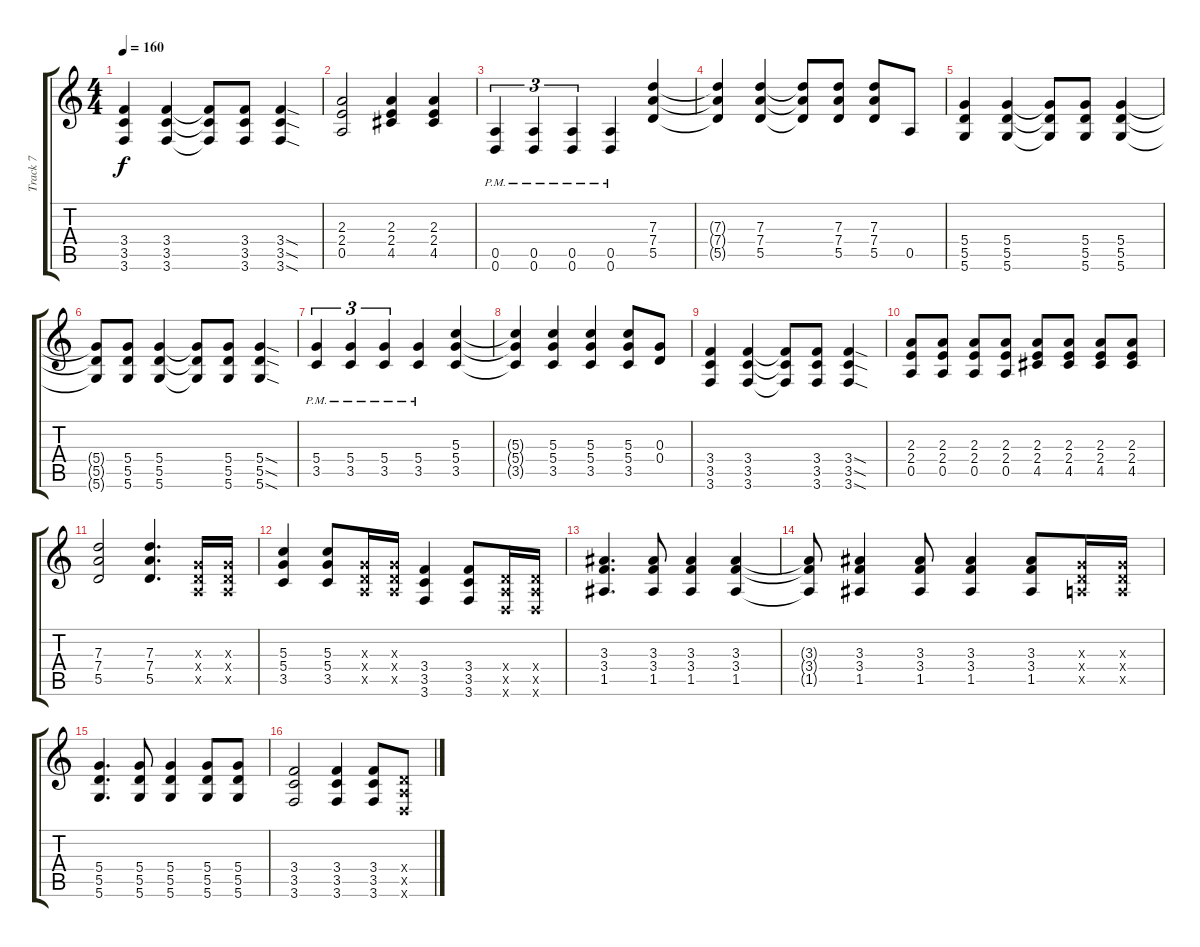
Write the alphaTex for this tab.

\track ("Track 7" "Track 7") {instrument distortionguitar}
\staff {score tabs}
\tuning (E4 B3 G3 D3 A2 D2) {hide}
\ts (4 4)
\tempo 160
\clef g2
\ks c
(3.4 3.5 3.6).4{dy f} (3.4 3.5 3.6).4 (3.4{t} 3.5{t} 3.6{t}).8 (3.4 3.5 3.6).8 (3.4{sod} 3.5{sod} 3.6{sod}).4 |
(2.3 2.4 0.5).2 (2.3 2.4 4.5).4 (2.3 2.4 4.5).4 |
(0.5{pm} 0.6{pm}).4{tu (3 2)} (0.5{pm} 0.6{pm}).4{tu (3 2)} (0.5{pm} 0.6{pm}).4{tu (3 2)} (0.5{pm} 0.6{pm}).4 (7.3 7.4 5.5).4 |
(7.3{t} 7.4{t} 5.5{t}).4 (7.3 7.4 5.5).4 (7.3{t} 7.4{t} 5.5{t}).8 (7.3 7.4 5.5).8 (7.3 7.4 5.5).8 0.5.8 |
(5.4 5.5 5.6).4 (5.4 5.5 5.6).4 (5.4{t} 5.5{t} 5.6{t}).8 (5.4 5.5 5.6).8 (5.4 5.5 5.6).4 |
(5.4{t} 5.5{t} 5.6{t}).8 (5.4 5.5 5.6).8 (5.4 5.5 5.6).4 (5.4{t} 5.5{t} 5.6{t}).8 (5.4 5.5 5.6).8 (5.4{sod} 5.5{sod} 5.6{sod}).4 |
(5.4{pm} 3.5{pm}).4{tu (3 2)} (5.4{pm} 3.5{pm}).4{tu (3 2)} (5.4{pm} 3.5{pm}).4{tu (3 2)} (5.4{pm} 3.5{pm}).4 (5.3 5.4 3.5).4 |
(5.3{t} 5.4{t} 3.5{t}).4 (5.3 5.4 3.5).4 (5.3 5.4 3.5).4 (5.3 5.4 3.5).8 (0.3 0.4).8 |
(3.4 3.5 3.6).4 (3.4 3.5 3.6).4 (3.4{t} 3.5{t} 3.6{t}).8 (3.4 3.5 3.6).8 (3.4{sod} 3.5{sod} 3.6{sod}).4 |
(2.3 2.4 0.5).8 (2.3 2.4 0.5).8 (2.3 2.4 0.5).8 (2.3 2.4 0.5).8 (2.3 2.4 4.5).8 (2.3 2.4 4.5).8 (2.3 2.4 4.5).8 (2.3 2.4 4.5).8 |
(7.3 7.4 5.5).2 (7.3 7.4 5.5).4{d} (0.3{x} 0.4{x} 0.5{x}).16 (0.3{x} 0.4{x} 0.5{x}).16 |
(5.3 5.4 3.5).4 (5.3 5.4 3.5).8 (0.3{x} 0.4{x} 0.5{x}).16 (0.3{x} 0.4{x} 0.5{x}).16 (3.4 3.5 3.6).4 (3.4 3.5 3.6).8 (0.4{x} 0.5{x} 0.6{x}).16 (0.4{x} 0.5{x} 0.6{x}).16 |
(3.3 3.4 1.5).4{d} (3.3 3.4 1.5).8 (3.3 3.4 1.5).4 (3.3 3.4 1.5).4 |
(3.3{t} 3.4{t} 1.5{t}).8 (3.3 3.4 1.5).4 (3.3 3.4 1.5).8 (3.3 3.4 1.5).4 (3.3 3.4 1.5).8 (0.3{x} 0.4{x} 0.5{x}).16 (0.3{x} 0.4{x} 0.5{x}).16 |
(5.4 5.5 5.6).4{d} (5.4 5.5 5.6).8 (5.4 5.5 5.6).4 (5.4 5.5 5.6).8 (5.4 5.5 5.6).8 |
(3.4 3.5 3.6).2 (3.4 3.5 3.6).4 (3.4 3.5 3.6).8 (0.4{x} 0.5{x} 0.6{x}).8
